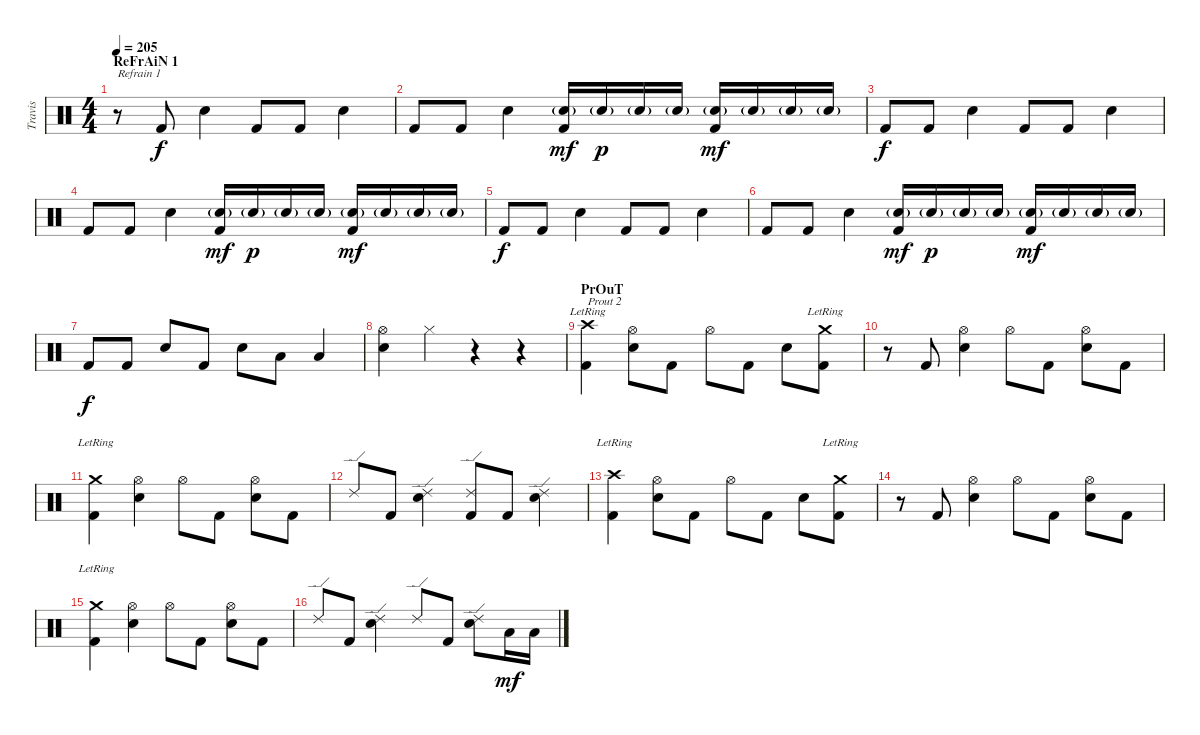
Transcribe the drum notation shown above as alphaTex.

\track ("Travis" "Travis") {instrument percussion}
\staff {score}
\articulation defaults
\ts (4 4)
\section ("" "ReFrAiN 1")
\tempo 205
\clef neutral
\ks c
r.8{txt "Refrain 1" dy f} "Kick (hit) 2".8 "Electric Snare (hit)".4 "Kick (hit) 2".8 "Kick (hit) 2".8 "Electric Snare (hit)".4 |
"Kick (hit) 2".8 "Kick (hit) 2".8 "Electric Snare (hit)".4 ("Electric Snare (hit)"{g} "Kick (hit) 2").16{dy mf} "Electric Snare (hit)"{g}.16{dy p} "Electric Snare (hit)"{g}.16 "Electric Snare (hit)"{g}.16 ("Electric Snare (hit)"{g} "Kick (hit) 2").16{dy mf} "Electric Snare (hit)"{g}.16 "Electric Snare (hit)"{g}.16 "Electric Snare (hit)"{g}.16 |
"Kick (hit) 2".8{dy f} "Kick (hit) 2".8 "Electric Snare (hit)".4 "Kick (hit) 2".8 "Kick (hit) 2".8 "Electric Snare (hit)".4 |
"Kick (hit) 2".8 "Kick (hit) 2".8 "Electric Snare (hit)".4 ("Electric Snare (hit)"{g} "Kick (hit) 2").16{dy mf} "Electric Snare (hit)"{g}.16{dy p} "Electric Snare (hit)"{g}.16 "Electric Snare (hit)"{g}.16 ("Electric Snare (hit)"{g} "Kick (hit) 2").16{dy mf} "Electric Snare (hit)"{g}.16 "Electric Snare (hit)"{g}.16 "Electric Snare (hit)"{g}.16 |
"Kick (hit) 2".8{dy f} "Kick (hit) 2".8 "Electric Snare (hit)".4 "Kick (hit) 2".8 "Kick (hit) 2".8 "Electric Snare (hit)".4 |
"Kick (hit) 2".8 "Kick (hit) 2".8 "Electric Snare (hit)".4 ("Electric Snare (hit)"{g} "Kick (hit) 2").16{dy mf} "Electric Snare (hit)"{g}.16{dy p} "Electric Snare (hit)"{g}.16 "Electric Snare (hit)"{g}.16 ("Electric Snare (hit)"{g} "Kick (hit) 2").16{dy mf} "Electric Snare (hit)"{g}.16 "Electric Snare (hit)"{g}.16 "Electric Snare (hit)"{g}.16 |
"Kick (hit) 2".8{dy f} "Kick (hit) 2".8 "Electric Snare (hit)".8 "Kick (hit) 2".8 "Electric Snare (hit)".8 "Low Tom (hit)".8 "Low Floor Tom (hit)".4 |
("Hi-Hat (open)" "Electric Snare (hit)").4 "Hi-Hat (closed)".4 r.4 r.4 |
\section ("" "PrOuT")
("Crash high (hit)"{lr} "Kick (hit) 2").4{txt "Prout 2"} ("Hi-Hat (open)" "Electric Snare (hit)").8 "Kick (hit) 2".8 "Hi-Hat (open)".8 "Kick (hit) 2".8 "Electric Snare (hit)".8 ("Crash medium (hit)"{lr} "Kick (hit) 2").8 |
r.8 "Kick (hit) 2".8 ("Hi-Hat (open)" "Electric Snare (hit)").4 "Hi-Hat (open)".8 "Kick (hit) 2".8 ("Hi-Hat (open)" "Electric Snare (hit)").8 "Kick (hit) 2".8 |
("Crash medium (hit)"{lr} "Kick (hit) 2").4 ("Hi-Hat (open)" "Electric Snare (hit)").4 "Hi-Hat (open)".8 "Kick (hit) 2".8 ("Hi-Hat (open)" "Electric Snare (hit)").8 "Kick (hit) 2".8 |
"Ride (edge) 2".8 "Kick (hit) 2".8 ("Ride (edge) 2" "Electric Snare (hit)").4 ("Ride (edge) 2" "Kick (hit) 2").8 "Kick (hit) 2".8 ("Ride (edge) 2" "Electric Snare (hit)").4 |
("Crash high (hit)"{lr} "Kick (hit) 2").4 ("Hi-Hat (open)" "Electric Snare (hit)").8 "Kick (hit) 2".8 "Hi-Hat (open)".8 "Kick (hit) 2".8 "Electric Snare (hit)".8 ("Crash medium (hit)"{lr} "Kick (hit) 2").8 |
r.8 "Kick (hit) 2".8 ("Hi-Hat (open)" "Electric Snare (hit)").4 "Hi-Hat (open)".8 "Kick (hit) 2".8 ("Hi-Hat (open)" "Electric Snare (hit)").8 "Kick (hit) 2".8 |
("Crash medium (hit)"{lr} "Kick (hit) 2").4 ("Hi-Hat (open)" "Electric Snare (hit)").4 "Hi-Hat (open)".8 "Kick (hit) 2".8 ("Hi-Hat (open)" "Electric Snare (hit)").8 "Kick (hit) 2".8 |
"Ride (edge) 2".8 "Kick (hit) 2".8 ("Ride (edge) 2" "Electric Snare (hit)").4 "Ride (edge) 2".8 "Kick (hit) 2".8 ("Ride (edge) 2" "Electric Snare (hit)").8 "Low Tom (hit)".16{dy mf} "Low Tom (hit)".16
